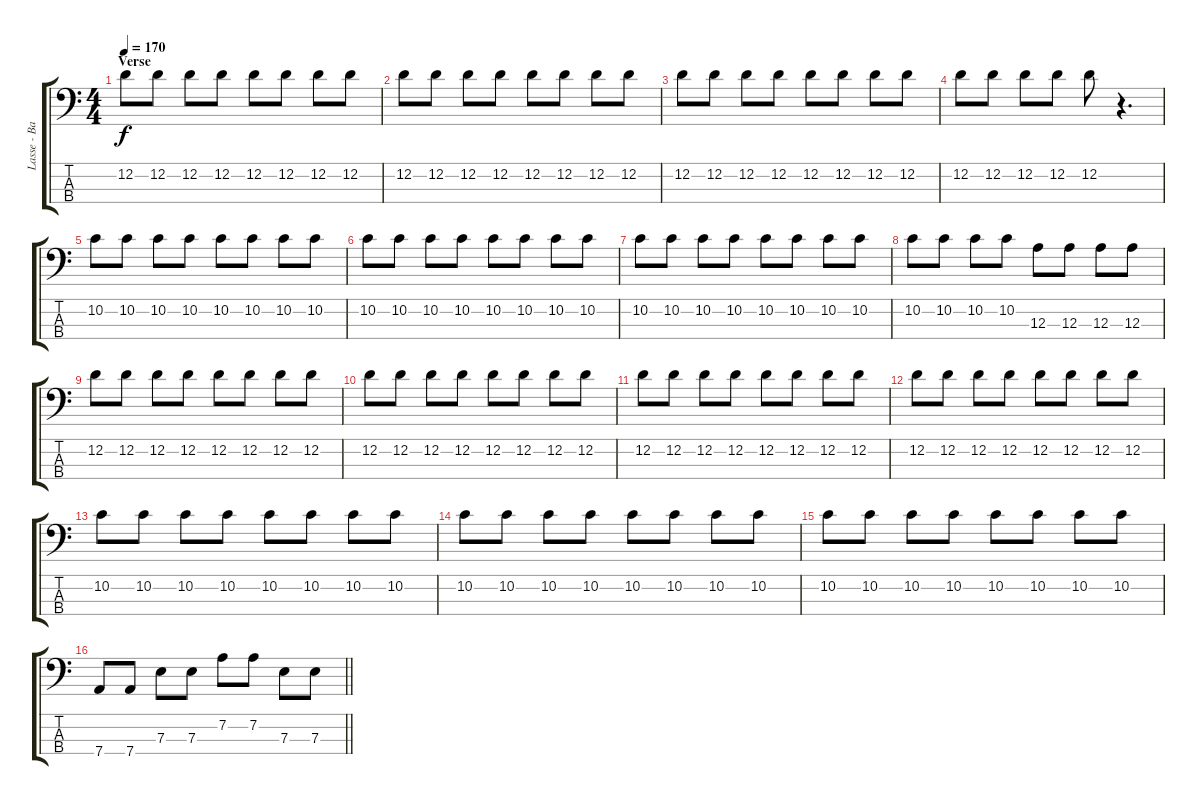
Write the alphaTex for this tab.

\track ("Lasse - Bass" "Lasse - Ba") {instrument electricbasspick}
\staff {score tabs}
\tuning (G2 D2 A1 D1) {hide}
\ts (4 4)
\section ("" "Verse")
\tempo 170
\clef f4
\ks c
12.2.8{dy f} 12.2.8 12.2.8 12.2.8 12.2.8 12.2.8 12.2.8 12.2.8 |
12.2.8 12.2.8 12.2.8 12.2.8 12.2.8 12.2.8 12.2.8 12.2.8 |
12.2.8 12.2.8 12.2.8 12.2.8 12.2.8 12.2.8 12.2.8 12.2.8 |
12.2.8 12.2.8 12.2.8 12.2.8 12.2.8 r.4{d} |
10.2.8 10.2.8 10.2.8 10.2.8 10.2.8 10.2.8 10.2.8 10.2.8 |
10.2.8 10.2.8 10.2.8 10.2.8 10.2.8 10.2.8 10.2.8 10.2.8 |
10.2.8 10.2.8 10.2.8 10.2.8 10.2.8 10.2.8 10.2.8 10.2.8 |
10.2.8 10.2.8 10.2.8 10.2.8 12.3.8 12.3.8 12.3.8 12.3.8 |
12.2.8 12.2.8 12.2.8 12.2.8 12.2.8 12.2.8 12.2.8 12.2.8 |
12.2.8 12.2.8 12.2.8 12.2.8 12.2.8 12.2.8 12.2.8 12.2.8 |
12.2.8 12.2.8 12.2.8 12.2.8 12.2.8 12.2.8 12.2.8 12.2.8 |
12.2.8 12.2.8 12.2.8 12.2.8 12.2.8 12.2.8 12.2.8 12.2.8 |
10.2.8 10.2.8 10.2.8 10.2.8 10.2.8 10.2.8 10.2.8 10.2.8 |
10.2.8 10.2.8 10.2.8 10.2.8 10.2.8 10.2.8 10.2.8 10.2.8 |
10.2.8 10.2.8 10.2.8 10.2.8 10.2.8 10.2.8 10.2.8 10.2.8 |
\barLineRight lightlight
7.4.8 7.4.8 7.3.8 7.3.8 7.2.8 7.2.8 7.3.8 7.3.8
